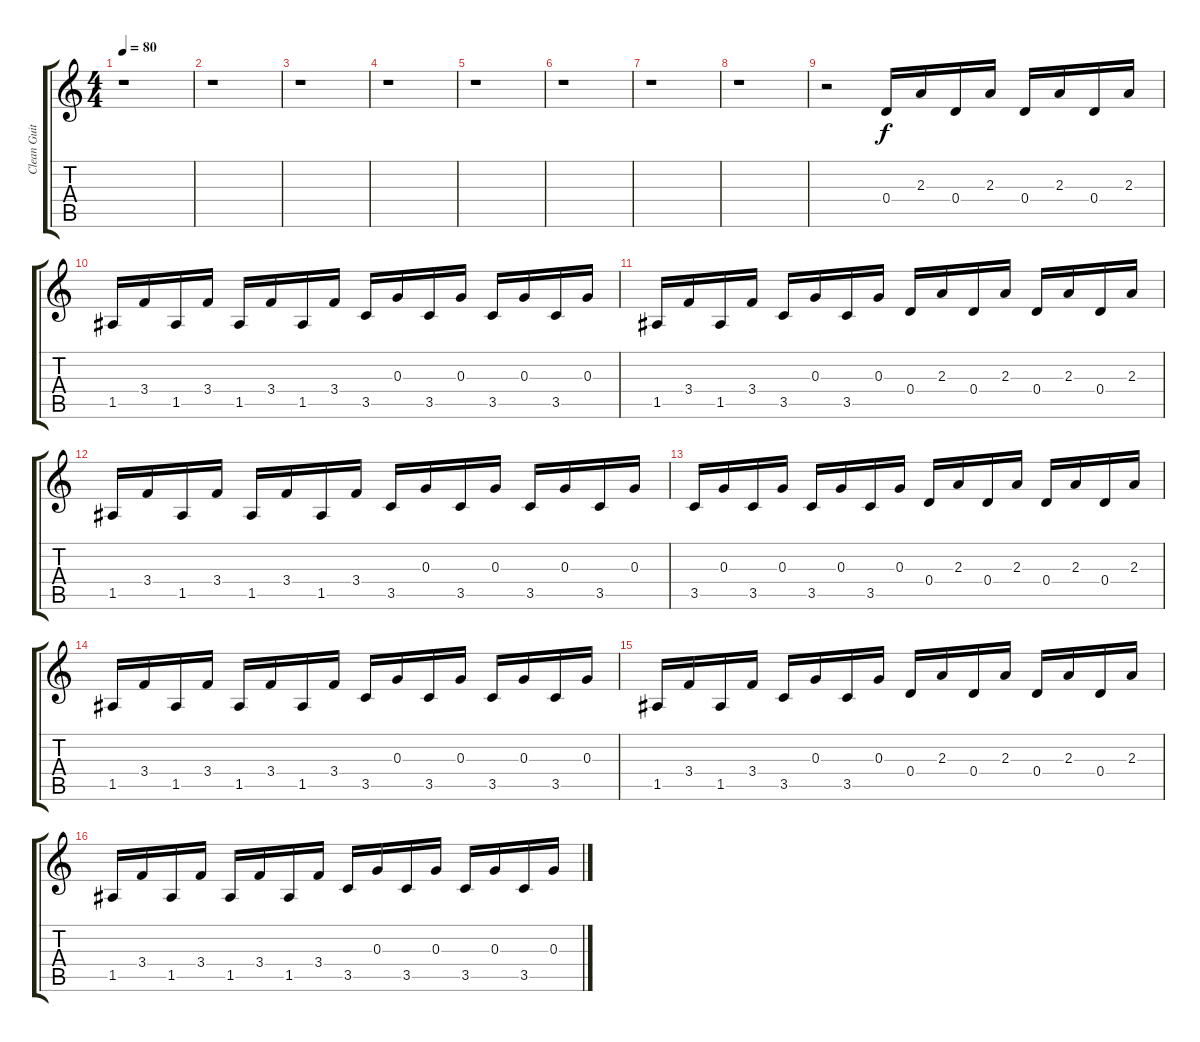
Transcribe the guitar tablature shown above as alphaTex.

\track ("Clean Guitar 2" "Clean Guit") {instrument acousticguitarsteel}
\staff {score tabs}
\tuning (E4 B3 G3 D3 A2 E2) {hide}
\ts (4 4)
\tempo 80
\clef g2
\ks c
r.1{dy f instrument acousticguitarsteel} |
r.1 |
r.1 |
r.1 |
r.1 |
r.1 |
r.1 |
r.1 |
r.2 0.4.16 2.3.16 0.4.16 2.3.16 0.4.16 2.3.16 0.4.16 2.3.16 |
1.5.16 3.4.16 1.5.16 3.4.16 1.5.16 3.4.16 1.5.16 3.4.16 3.5.16 0.3.16 3.5.16 0.3.16 3.5.16 0.3.16 3.5.16 0.3.16 |
1.5.16 3.4.16 1.5.16 3.4.16 3.5.16 0.3.16 3.5.16 0.3.16 0.4.16 2.3.16 0.4.16 2.3.16 0.4.16 2.3.16 0.4.16 2.3.16 |
1.5.16 3.4.16 1.5.16 3.4.16 1.5.16 3.4.16 1.5.16 3.4.16 3.5.16 0.3.16 3.5.16 0.3.16 3.5.16 0.3.16 3.5.16 0.3.16 |
3.5.16 0.3.16 3.5.16 0.3.16 3.5.16 0.3.16 3.5.16 0.3.16 0.4.16 2.3.16 0.4.16 2.3.16 0.4.16 2.3.16 0.4.16 2.3.16 |
1.5.16 3.4.16 1.5.16 3.4.16 1.5.16 3.4.16 1.5.16 3.4.16 3.5.16 0.3.16 3.5.16 0.3.16 3.5.16 0.3.16 3.5.16 0.3.16 |
1.5.16 3.4.16 1.5.16 3.4.16 3.5.16 0.3.16 3.5.16 0.3.16 0.4.16 2.3.16 0.4.16 2.3.16 0.4.16 2.3.16 0.4.16 2.3.16 |
1.5.16 3.4.16 1.5.16 3.4.16 1.5.16 3.4.16 1.5.16 3.4.16 3.5.16 0.3.16 3.5.16 0.3.16 3.5.16 0.3.16 3.5.16 0.3.16
